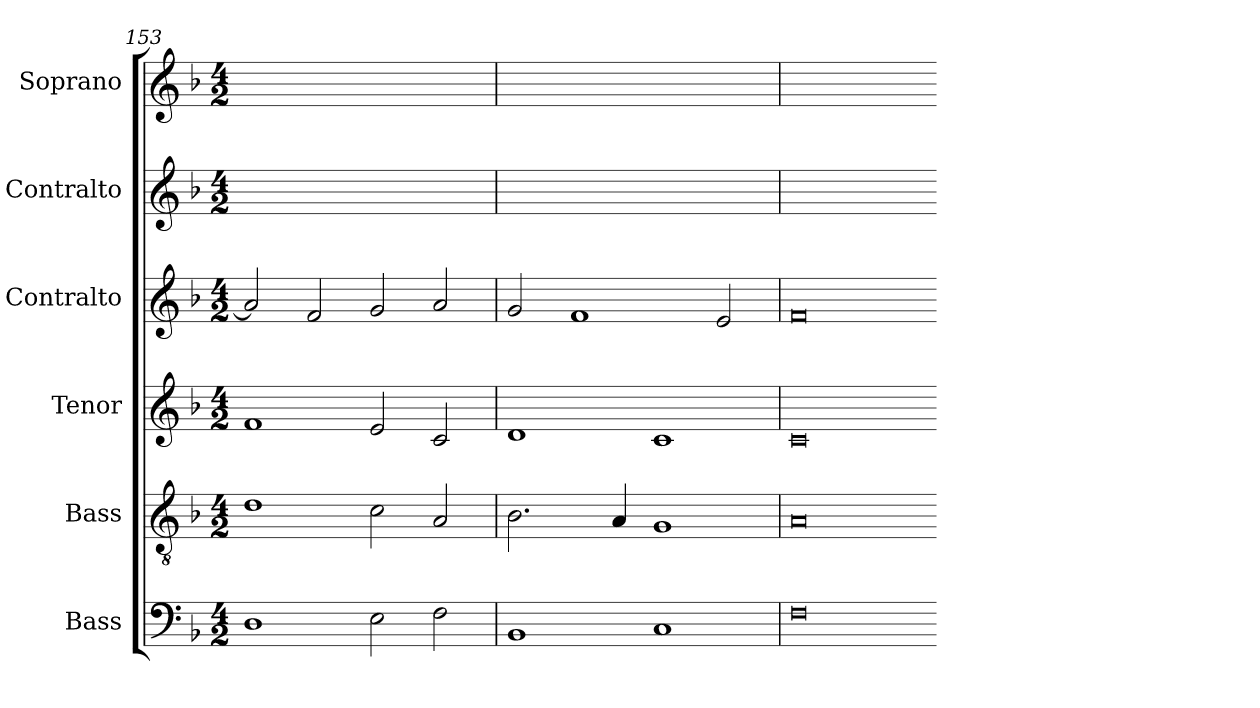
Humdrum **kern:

**kern	**kern	**kern	**kern	**kern	**kern
*part6	*part5	*part4	*part3	*part2	*part1
*staff6	*staff5	*staff4	*staff3	*staff2	*staff1
*I"Bass	*I"Bass	*I"Tenor	*I"Contralto	*I"Contralto	*I"Soprano
*I'B	*I'B	*I'T	*I'A	*I'A	*I'S
*clefF4	*clefGv2	*clefG2	*clefG2	*clefG2	*clefG2
*k[b-]	*k[b-]	*k[b-]	*k[b-]	*k[b-]	*k[b-]
*F:ion	*F:ion	*F:ion	*F:ion	*F:ion	*F:ion
*M4/2	*M4/2	*M4/2	*M4/2	*M4/2	*M4/2
=153	=153	=153	=153	=153	=153
1D	1d	1f	2a]	0ryy	0ryy
.	.	.	2f	.	.
2E	2c	2e	2g	.	.
2F	2A	2c	2a	.	.
=154	=154	=154	=154	=154	=154
1BB-	2.B-	1d	2g	0ryy	0ryy
.	.	.	1f	.	.
.	4A	.	.	.	.
1C	1G	1c	.	.	.
.	.	.	2e	.	.
=155	=155	=155	=155	=155	=155
0F	0A	0c	0f	0ryy	0ryy
=-	=-	=-	=-	=-	=-
*-	*-	*-	*-	*-	*-
